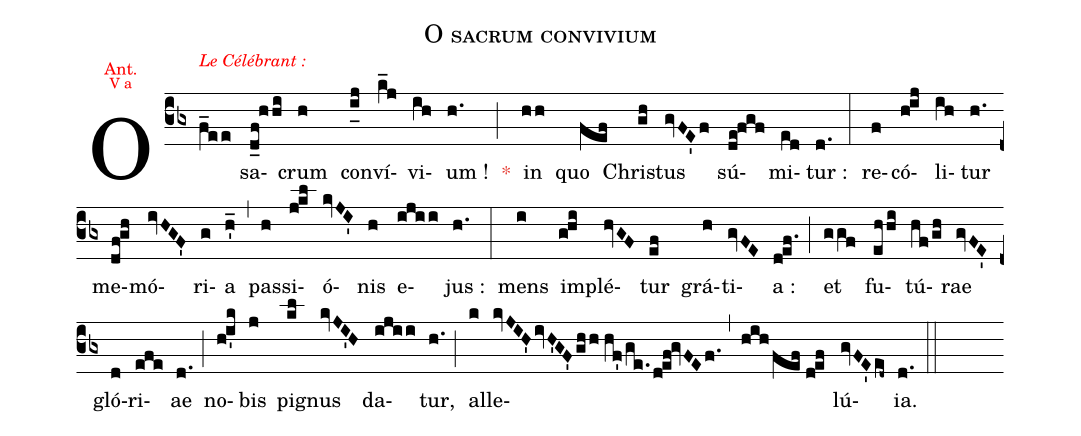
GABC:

name:O sacrum convivium;
office-part:Antiphona;
annotation: {\color{red} \footnotesize Ant.};
annotation: {\color{red}\scriptsize V a};
%%
(cb3) O<alt>{\footnotesize\textcolor{red}{Le Célébrant :}}</alt>(f_ee) sa(d_f!hhi)crum(h) con(i_[uh:l]j)ví(k_j)vi(ih)um !(h.) <c>*</c>(;) in(hh) quo(fef) Chri(gh)stus(gvFE'f) sú(de!fgf)mi(ed)tur :(d.) (:) re(f)có(hij)li(ih)tur(h.) me(df!gh)mó(ivHGF')ri(g)a(h'_) (,) pas(h)si(jkl)ó(kvJI')nis(h) e(ijii)jus :(h.) (:) mens(i) im(ghi)plé(hvGF)tur(ef) grá(h)ti(gvFE)a :(def.) (;) et(ggf) fu(ehhi)tú(hf/gh)rae(gvFE') gló(d)ri(efe)ae(d.) (;) no(hi'k)bis(j) pi(kl)gnus(kvJI'H) da(ijii)tur,(h.) (;) al(k)le(kvJIH'ivH'GF'ghh//hf'/ge.def!gvFEf.)(,)(hihfef//def)lú(gvFE'ed~){ia}.(d.) (::)
